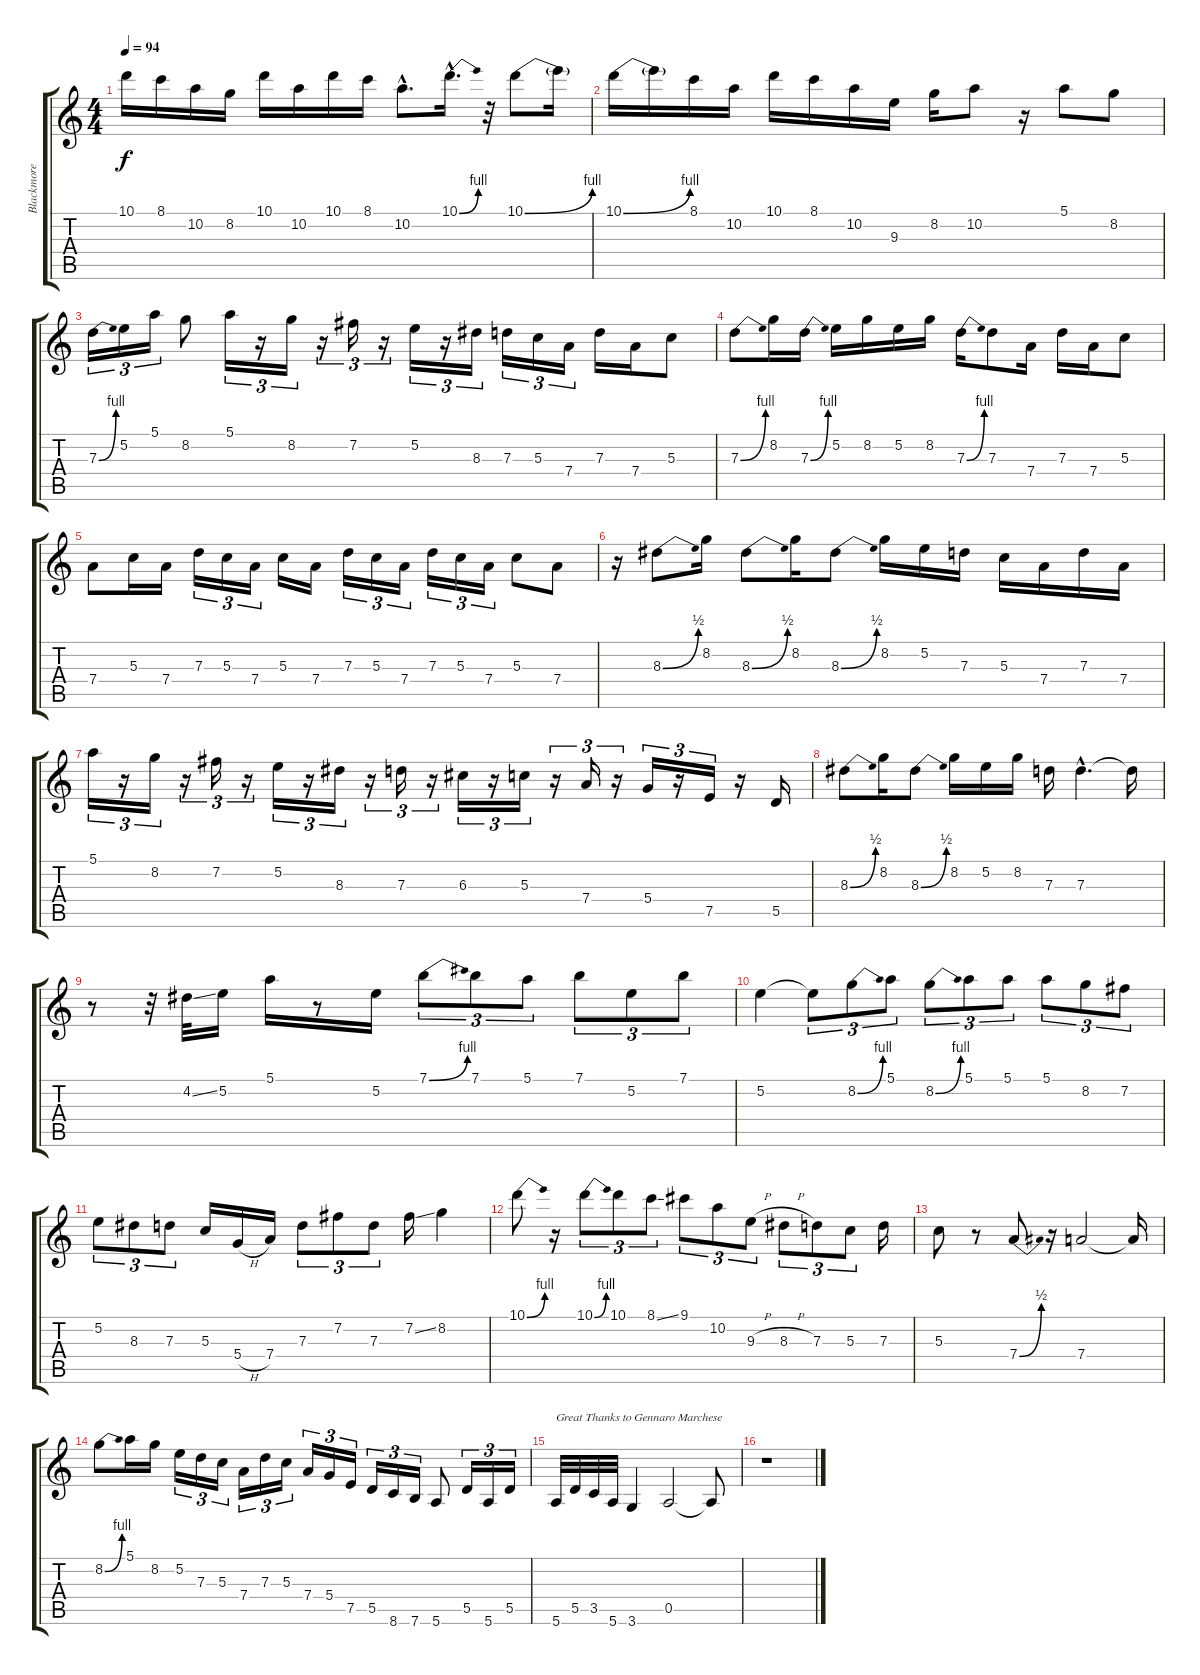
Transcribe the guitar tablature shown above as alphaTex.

\track ("Blackmore Solo" "Blackmore ") {instrument overdrivenguitar}
\staff {score tabs}
\tuning (E4 B3 G3 D3 A2 E2) {hide}
\ts (4 4)
\tempo 94
\clef g2
\ks c
10.1.16{dy f} 8.1.16 10.2.16 8.2.16 10.1.16 10.2.16 10.1.16 8.1.16 10.2{hac}.8{d} 10.1{be (bend 0 0 60 4) hac}.16{d} r.32 10.1{be (bend 0 0 60 4)}.8 10.1{t}.16 |
10.1{be (bend 0 0 60 4)}.16 10.1{t}.16 8.1.16 10.2.16 10.1.16 8.1.16 10.2.16 9.3.16 8.2.16 10.2.8 r.16 5.1.8 8.2.8 |
7.3{be (bend 0 0 60 4)}.16{tu (3 2)} 5.2.16{tu (3 2)} 5.1.16{tu (3 2)} 8.2.8 5.1.16{tu (3 2)} r.16{tu (3 2)} 8.2.16{tu (3 2)} r.16{tu (3 2)} 7.2.16{tu (3 2)} r.16{tu (3 2)} 5.2.16{tu (3 2)} r.16{tu (3 2)} 8.3.16{tu (3 2)} 7.3.16{tu (3 2)} 5.3.16{tu (3 2)} 7.4.16{tu (3 2)} 7.3.16 7.4.16 5.3.8 |
7.3{be (bend 0 0 60 4)}.8 8.2.16 7.3{be (bend 0 0 60 4)}.16 5.2.16 8.2.16 5.2.16 8.2.16 7.3{be (bend 0 0 60 4)}.16 7.3.8 7.4.16 7.3.16 7.4.16 5.3.8 |
7.4.8 5.3.16 7.4.16 7.3.16{tu (3 2)} 5.3.16{tu (3 2)} 7.4.16{tu (3 2)} 5.3.16 7.4.16 7.3.16{tu (3 2)} 5.3.16{tu (3 2)} 7.4.16{tu (3 2)} 7.3.16{tu (3 2)} 5.3.16{tu (3 2)} 7.4.16{tu (3 2)} 5.3.8 7.4.8 |
r.16 8.3{be (bend 0 0 60 2)}.8 8.2.16 8.3{be (bend 0 0 60 2)}.8 8.2.16 8.3{be (bend 0 0 60 2)}.8 8.2.16 5.2.16 7.3.16 5.3.16 7.4.16 7.3.16 7.4.16 |
5.1.16{tu (3 2)} r.16{tu (3 2)} 8.2.16{tu (3 2)} r.16{tu (3 2)} 7.2.16{tu (3 2)} r.16{tu (3 2)} 5.2.16{tu (3 2)} r.16{tu (3 2)} 8.3.16{tu (3 2)} r.16{tu (3 2)} 7.3.16{tu (3 2)} r.16{tu (3 2)} 6.3.16{tu (3 2)} r.16{tu (3 2)} 5.3.16{tu (3 2)} r.16{tu (3 2)} 7.4.16{tu (3 2)} r.16{tu (3 2)} 5.4.16{tu (3 2)} r.16{tu (3 2)} 7.5.16{tu (3 2)} r.16 5.5.16 |
8.3{be (bend 0 0 60 2)}.8 8.2.16 8.3{be (bend 0 0 60 2)}.8 8.2.16 5.2.16 8.2.16 7.3.16 7.3{hac}.4{d} 7.3{t}.16 |
r.8 r.32 4.2{ss}.32 5.2.16 5.1.16 r.8 5.2.16 7.1{be (bend 0 0 60 4)}.8{tu (3 2)} 7.1.8{tu (3 2)} 5.1.8{tu (3 2)} 7.1.8{tu (3 2)} 5.2.8{tu (3 2)} 7.1.8{tu (3 2)} |
5.2.4 5.2{t}.8{tu (3 2)} 8.2{be (bend 0 0 60 4)}.8{tu (3 2)} 5.1.8{tu (3 2)} 8.2{be (bend 0 0 60 4)}.8{tu (3 2)} 5.1.8{tu (3 2)} 5.1.8{tu (3 2)} 5.1.8{tu (3 2)} 8.2.8{tu (3 2)} 7.2.8{tu (3 2)} |
5.2.8{tu (3 2)} 8.3.8{tu (3 2)} 7.3.8{tu (3 2)} 5.3.16 5.4{h}.16 7.4.16 7.3.8{tu (3 2)} 7.2.8{tu (3 2)} 7.3.8{tu (3 2)} 7.2{ss}.16 8.2.4 |
10.1{be (bend 0 0 60 4)}.8 r.16 10.1{be (bend 0 0 60 4)}.8{tu (3 2)} 10.1.8{tu (3 2)} 8.1{ss}.8{tu (3 2)} 9.1.8{tu (3 2)} 10.2.8{tu (3 2)} 9.3{h}.8{tu (3 2)} 8.3{h}.8{tu (3 2)} 7.3.8{tu (3 2)} 5.3.8{tu (3 2)} 7.3.16 |
5.3.8 r.8 7.4{be (bend 0 0 60 2)}.8 r.16 7.4.2 7.4{t}.16 |
8.2{be (bend 0 0 60 4)}.8 5.1.16 8.2.16 5.2.16{tu (3 2)} 7.3.16{tu (3 2)} 5.3.16{tu (3 2)} 7.4.16{tu (3 2)} 7.3.16{tu (3 2)} 5.3.16{tu (3 2)} 7.4.16{tu (3 2)} 5.4.16{tu (3 2)} 7.5.16{tu (3 2)} 5.5.16{tu (3 2)} 8.6.16{tu (3 2)} 7.6.16{tu (3 2)} 5.6.8 5.5.16{tu (3 2)} 5.6.16{tu (3 2)} 5.5.16{tu (3 2)} |
5.6.32{txt "Great Thanks to Gennaro Marchese"} 5.5.32 3.5.32 5.6.32 3.6.4 0.5.2 0.5{t}.8 |
r.1
